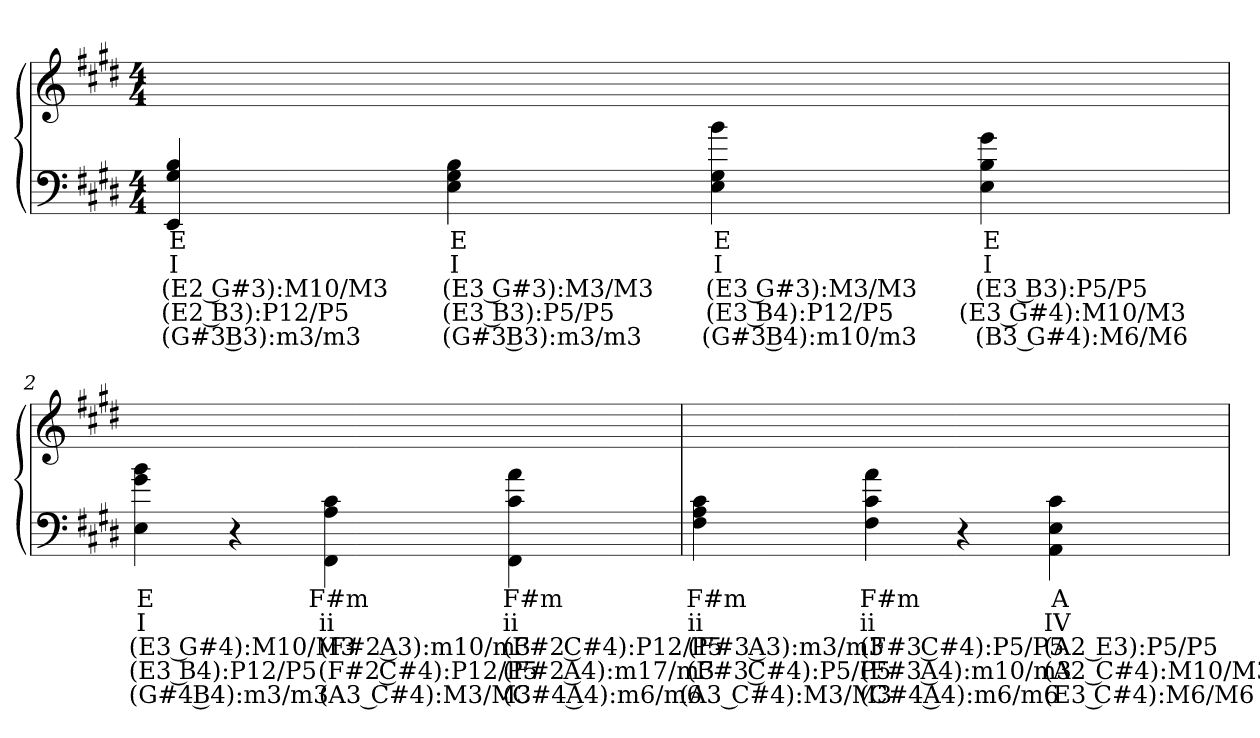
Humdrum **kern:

**kern	**text	**text	**text	**text	**text	**kern
*part2	*part2	*part2	*part2	*part2	*part2	*part1
*staff2	*staff2	*staff2	*staff2	*staff2	*staff2	*staff1
*clefF4	*	*	*	*	*	*clefG2
*k[f#c#g#d#]	*	*	*	*	*	*k[f#c#g#d#]
*E:	*	*	*	*	*	*E:
*M4/4	*	*	*	*	*	*M4/4
*MM60	*	*	*	*	*	*MM60
=1	=1	=1	=1	=1	=1	=1
4EE 4G# 4B	E	I	(E2 G#3):M10/M3	(E2 B3):P12/P5	(G#3 B3):m3/m3	1ryy
4E 4G# 4B	E	I	(E3 G#3):M3/M3	(E3 B3):P5/P5	(G#3 B3):m3/m3	.
4E 4G# 4b	E	I	(E3 G#3):M3/M3	(E3 B4):P12/P5	(G#3 B4):m10/m3	.
4E 4B 4g#	E	I	(E3 B3):P5/P5	(E3 G#4):M10/M3	(B3 G#4):M6/M6	.
=2	=2	=2	=2	=2	=2	=2
4E 4g# 4b	E	I	(E3 G#4):M10/M3	(E3 B4):P12/P5	(G#4 B4):m3/m3	1ryy
4r	.	.	.	.	.	.
4FF# 4A 4c#	F#m	ii	(F#2 A3):m10/m3	(F#2 C#4):P12/P5	(A3 C#4):M3/M3	.
4FF# 4c# 4a	F#m	ii	(F#2 C#4):P12/P5	(F#2 A4):m17/m3	(C#4 A4):m6/m6	.
=3	=3	=3	=3	=3	=3	=3
4F# 4A 4c#	F#m	ii	(F#3 A3):m3/m3	(F#3 C#4):P5/P5	(A3 C#4):M3/M3	1ryy
4F# 4c# 4a	F#m	ii	(F#3 C#4):P5/P5	(F#3 A4):m10/m3	(C#4 A4):m6/m6	.
4r	.	.	.	.	.	.
4AA 4E 4c#	A	IV	(A2 E3):P5/P5	(A2 C#4):M10/M3	(E3 C#4):M6/M6	.
=	=	=	=	=	=	=
*-	*-	*-	*-	*-	*-	*-
